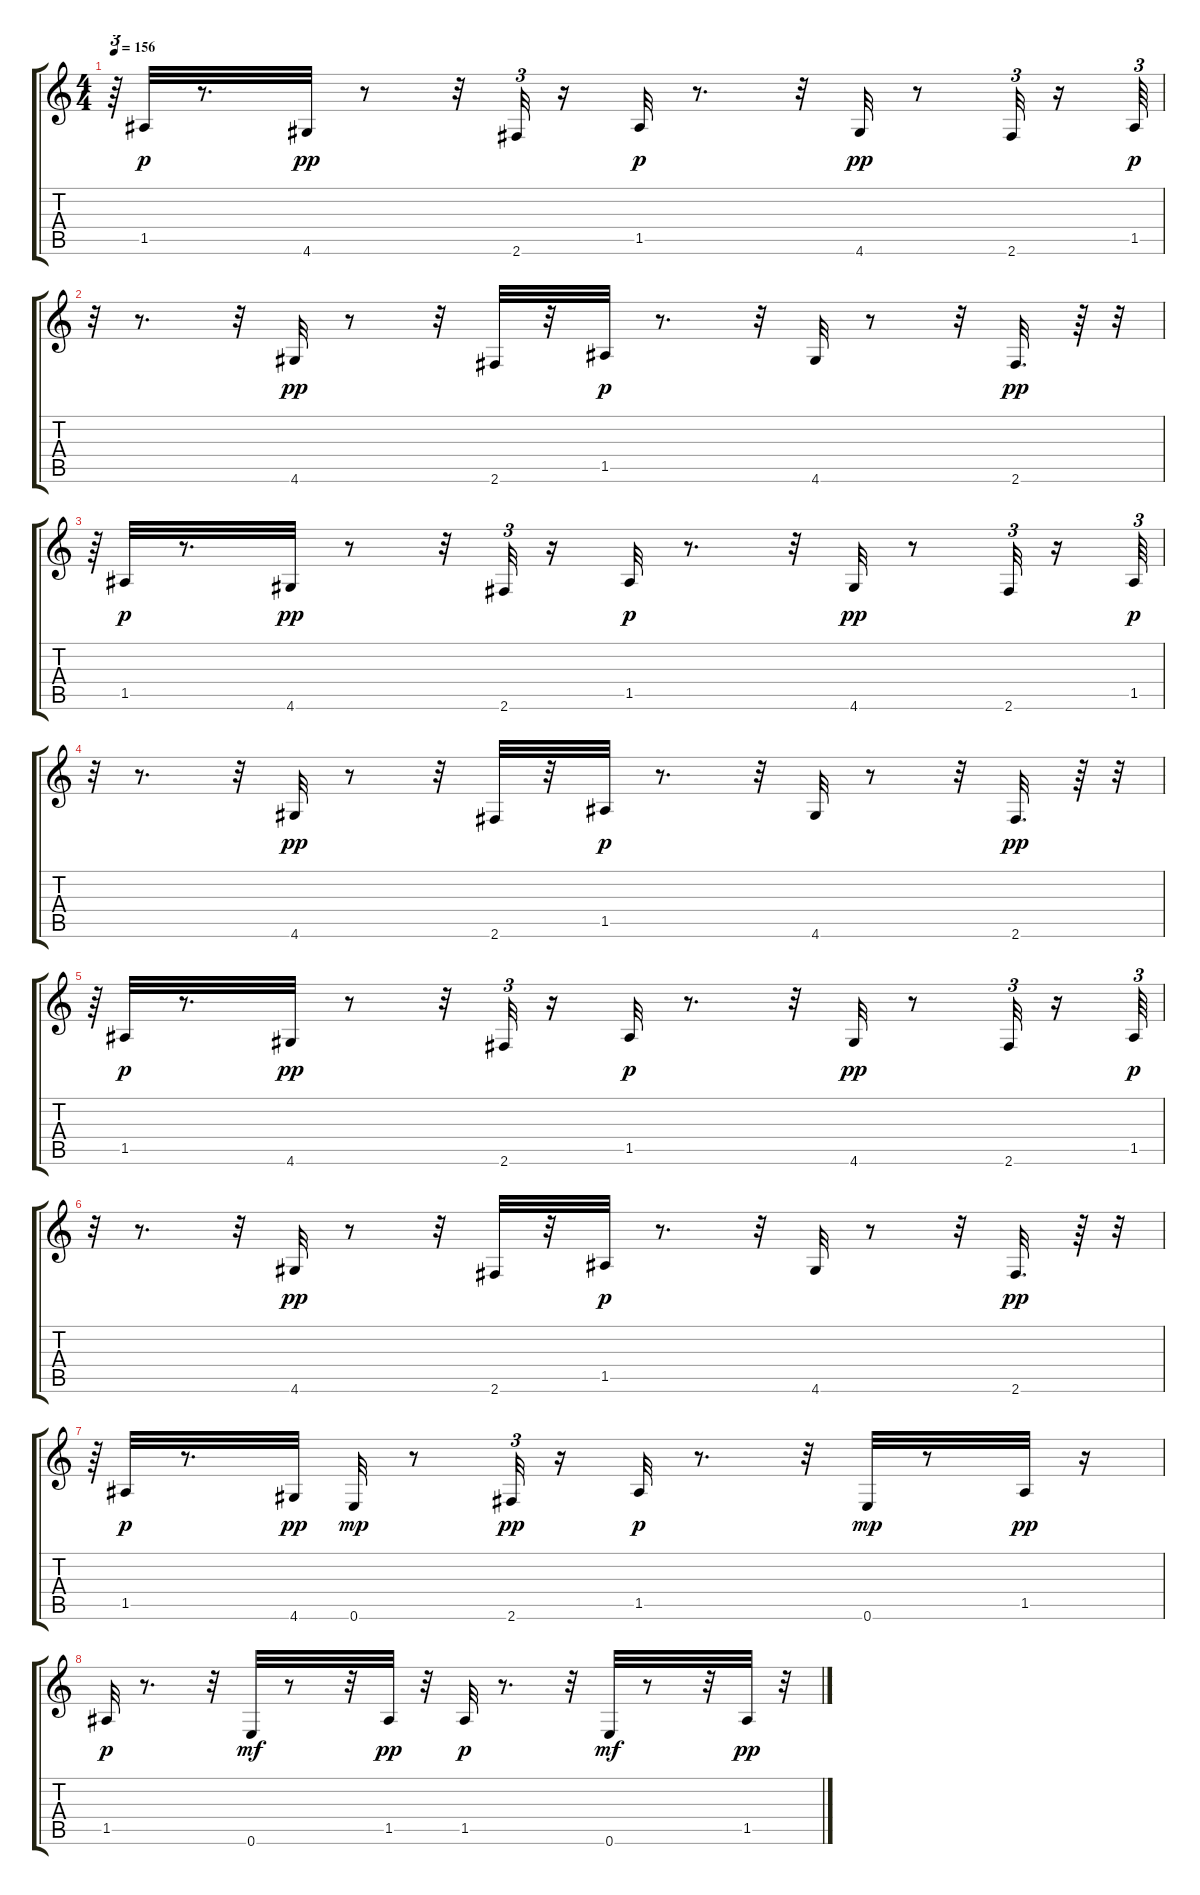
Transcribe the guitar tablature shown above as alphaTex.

\track "" {instrument acousticguitarsteel}
\staff {score tabs}
\tuning (E4 B3 G3 D3 A2 E2) {hide}
\ts (4 4)
\tempo 156
\clef g2
\ks c
r.64{tu (3 2) dy pp} 1.5.32{dy p} r.8{d} 4.6.32{dy pp} r.8 r.32 2.6.32{tu (3 2)} r.16 1.5.32{dy p} r.8{d} r.32 4.6.32{dy pp} r.8 2.6.32{tu (3 2)} r.16 1.5.64{tu (3 2) dy p} |
r.32{tu (3 2)} r.8{d} r.32 4.6.32{dy pp} r.8 r.32 2.6.32 r.32 1.5.32{dy p} r.8{d} r.32 4.6.32 r.8 r.32 2.6.32{d dy pp} r.64 r.32{tu (3 2)} |
r.64{tu (3 2)} 1.5.32{dy p} r.8{d} 4.6.32{dy pp} r.8 r.32 2.6.32{tu (3 2)} r.16 1.5.32{dy p} r.8{d} r.32 4.6.32{dy pp} r.8 2.6.32{tu (3 2)} r.16 1.5.64{tu (3 2) dy p} |
r.32{tu (3 2)} r.8{d} r.32 4.6.32{dy pp} r.8 r.32 2.6.32 r.32 1.5.32{dy p} r.8{d} r.32 4.6.32 r.8 r.32 2.6.32{d dy pp} r.64 r.32{tu (3 2)} |
r.64{tu (3 2)} 1.5.32{dy p} r.8{d} 4.6.32{dy pp} r.8 r.32 2.6.32{tu (3 2)} r.16 1.5.32{dy p} r.8{d} r.32 4.6.32{dy pp} r.8 2.6.32{tu (3 2)} r.16 1.5.64{tu (3 2) dy p} |
r.32{tu (3 2)} r.8{d} r.32 4.6.32{dy pp} r.8 r.32 2.6.32 r.32 1.5.32{dy p} r.8{d} r.32 4.6.32 r.8 r.32 2.6.32{d dy pp} r.64 r.32{tu (3 2)} |
r.64{tu (3 2)} 1.5.32{dy p} r.8{d} 4.6.32{dy pp} 0.6.32{dy mp} r.8 2.6.32{tu (3 2) dy pp} r.16 1.5.32{dy p} r.8{d} r.32 0.6.32{dy mp} r.8 1.5.32{dy pp} r.16 |
1.5.32{dy p} r.8{d} r.32 0.6.32{dy mf} r.8 r.32 1.5.32{dy pp} r.32 1.5.32{dy p} r.8{d} r.32 0.6.32{dy mf} r.8 r.32 1.5.32{dy pp} r.32
